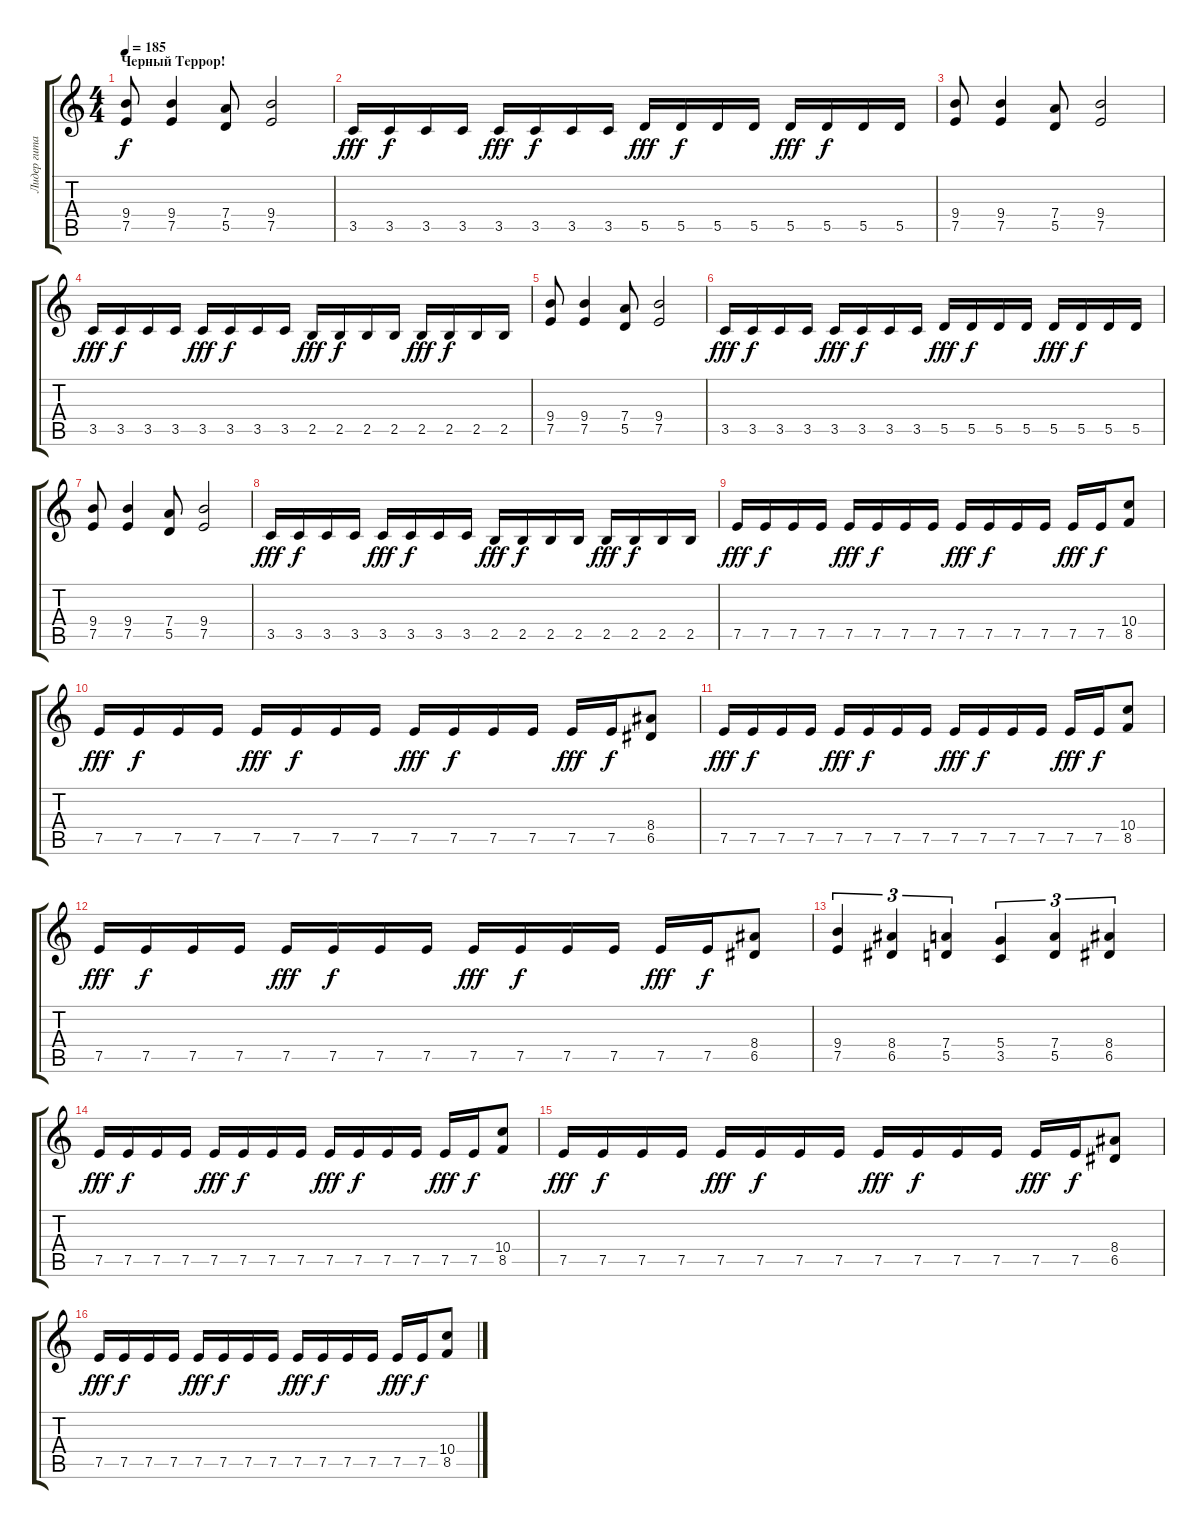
\track ("Лидер гитара" "Лидер гита") {instrument overdrivenguitar}
\staff {score tabs}
\tuning (E4 B3 G3 D3 A2 E2) {hide}
\ts (4 4)
\section ("" "Черный Террор!")
\tempo 185
\clef g2
\ks c
(9.4 7.5).8{dy f} (9.4 7.5).4 (7.4 5.5).8 (9.4 7.5).2 |
3.5.16{dy fff} 3.5.16{dy f} 3.5.16 3.5.16 3.5.16{dy fff} 3.5.16{dy f} 3.5.16 3.5.16 5.5.16{dy fff} 5.5.16{dy f} 5.5.16 5.5.16 5.5.16{dy fff} 5.5.16{dy f} 5.5.16 5.5.16 |
(9.4 7.5).8 (9.4 7.5).4 (7.4 5.5).8 (9.4 7.5).2 |
3.5.16{dy fff} 3.5.16{dy f} 3.5.16 3.5.16 3.5.16{dy fff} 3.5.16{dy f} 3.5.16 3.5.16 2.5.16{dy fff} 2.5.16{dy f} 2.5.16 2.5.16 2.5.16{dy fff} 2.5.16{dy f} 2.5.16 2.5.16 |
(9.4 7.5).8 (9.4 7.5).4 (7.4 5.5).8 (9.4 7.5).2 |
3.5.16{dy fff} 3.5.16{dy f} 3.5.16 3.5.16 3.5.16{dy fff} 3.5.16{dy f} 3.5.16 3.5.16 5.5.16{dy fff} 5.5.16{dy f} 5.5.16 5.5.16 5.5.16{dy fff} 5.5.16{dy f} 5.5.16 5.5.16 |
(9.4 7.5).8 (9.4 7.5).4 (7.4 5.5).8 (9.4 7.5).2 |
3.5.16{dy fff} 3.5.16{dy f} 3.5.16 3.5.16 3.5.16{dy fff} 3.5.16{dy f} 3.5.16 3.5.16 2.5.16{dy fff} 2.5.16{dy f} 2.5.16 2.5.16 2.5.16{dy fff} 2.5.16{dy f} 2.5.16 2.5.16 |
7.5.16{dy fff} 7.5.16{dy f} 7.5.16 7.5.16 7.5.16{dy fff} 7.5.16{dy f} 7.5.16 7.5.16 7.5.16{dy fff} 7.5.16{dy f} 7.5.16 7.5.16 7.5.16{dy fff} 7.5.16{dy f} (10.4 8.5).8 |
7.5.16{dy fff} 7.5.16{dy f} 7.5.16 7.5.16 7.5.16{dy fff} 7.5.16{dy f} 7.5.16 7.5.16 7.5.16{dy fff} 7.5.16{dy f} 7.5.16 7.5.16 7.5.16{dy fff} 7.5.16{dy f} (8.4 6.5).8 |
7.5.16{dy fff} 7.5.16{dy f} 7.5.16 7.5.16 7.5.16{dy fff} 7.5.16{dy f} 7.5.16 7.5.16 7.5.16{dy fff} 7.5.16{dy f} 7.5.16 7.5.16 7.5.16{dy fff} 7.5.16{dy f} (10.4 8.5).8 |
7.5.16{dy fff} 7.5.16{dy f} 7.5.16 7.5.16 7.5.16{dy fff} 7.5.16{dy f} 7.5.16 7.5.16 7.5.16{dy fff} 7.5.16{dy f} 7.5.16 7.5.16 7.5.16{dy fff} 7.5.16{dy f} (8.4 6.5).8 |
(9.4 7.5).4{tu (3 2)} (8.4 6.5).4{tu (3 2)} (7.4 5.5).4{tu (3 2)} (5.4 3.5).4{tu (3 2)} (7.4 5.5).4{tu (3 2)} (8.4 6.5).4{tu (3 2)} |
7.5.16{dy fff} 7.5.16{dy f} 7.5.16 7.5.16 7.5.16{dy fff} 7.5.16{dy f} 7.5.16 7.5.16 7.5.16{dy fff} 7.5.16{dy f} 7.5.16 7.5.16 7.5.16{dy fff} 7.5.16{dy f} (10.4 8.5).8 |
7.5.16{dy fff} 7.5.16{dy f} 7.5.16 7.5.16 7.5.16{dy fff} 7.5.16{dy f} 7.5.16 7.5.16 7.5.16{dy fff} 7.5.16{dy f} 7.5.16 7.5.16 7.5.16{dy fff} 7.5.16{dy f} (8.4 6.5).8 |
7.5.16{dy fff} 7.5.16{dy f} 7.5.16 7.5.16 7.5.16{dy fff} 7.5.16{dy f} 7.5.16 7.5.16 7.5.16{dy fff} 7.5.16{dy f} 7.5.16 7.5.16 7.5.16{dy fff} 7.5.16{dy f} (10.4 8.5).8
